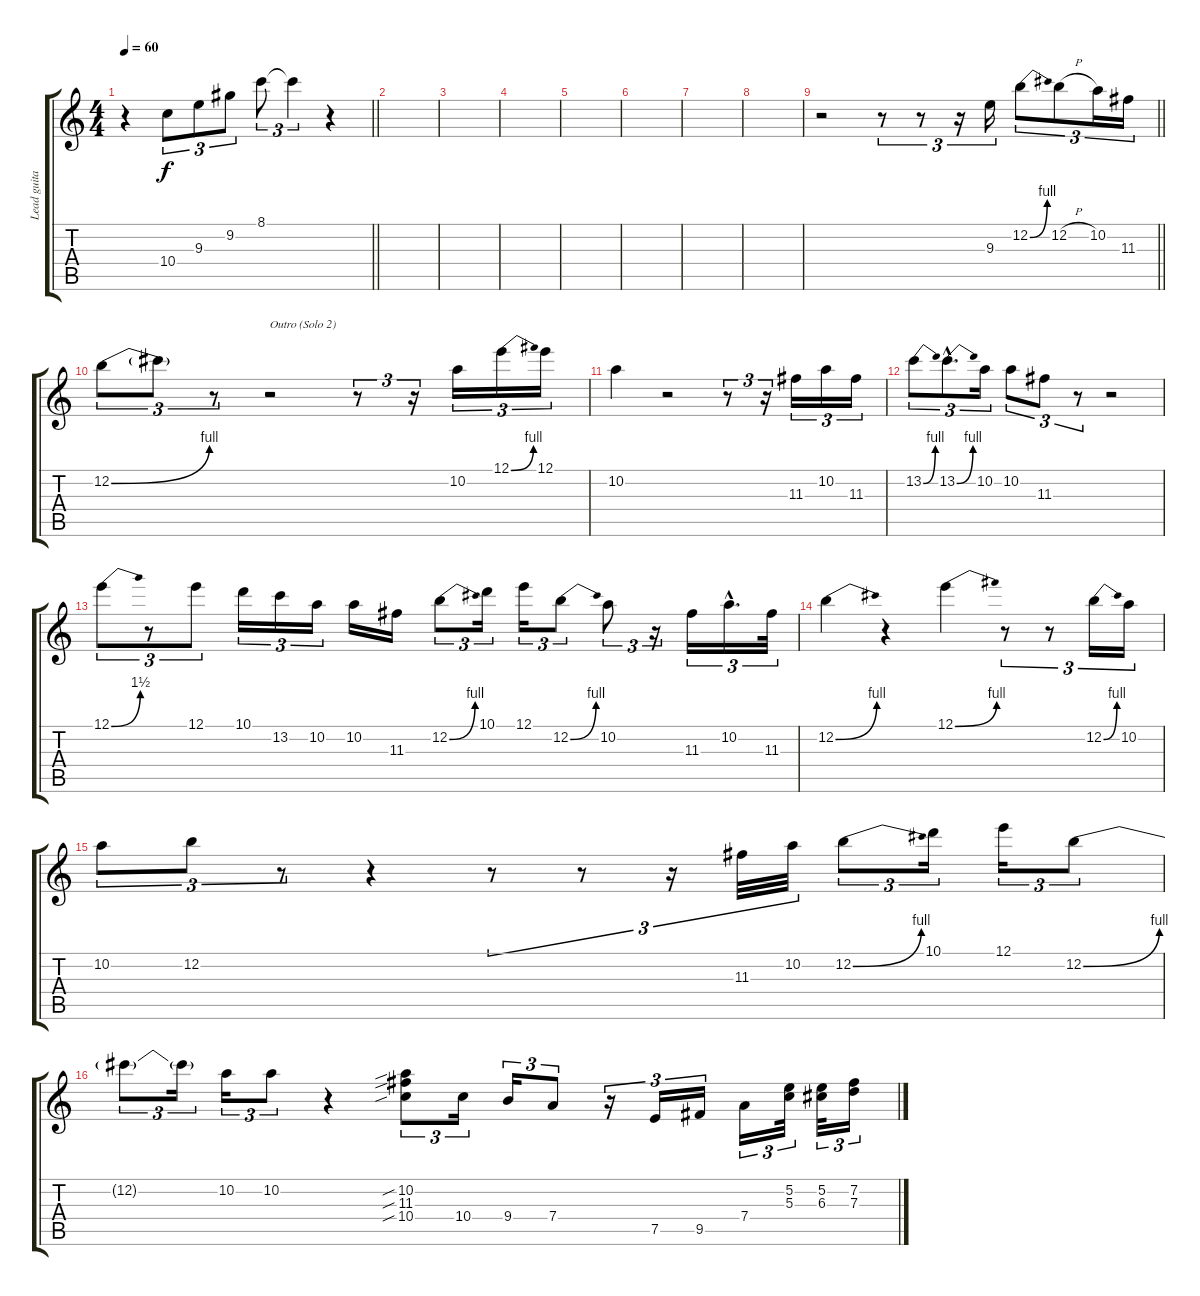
\track ("Lead guitar" "Lead guita") {instrument electricguitarclean}
\staff {score tabs}
\tuning (E4 B3 G3 D3 A2 E2) {hide}
\ts (4 4)
\tempo 60
\clef g2
\barLineRight lightlight
\ks c
r.4{dy f} 10.4.8{tu (3 2)} 9.3.8{tu (3 2)} 9.2.8{tu (3 2)} 8.1.8{tu (3 2)} 8.1{t}.4{tu (3 2)} r.4 |
|
|
|
|
|
|
|
\barLineRight lightlight
r.2 r.8{tu (3 2)} r.8{tu (3 2)} r.16{tu (3 2)} 9.3.16{tu (3 2)} 12.2{be (bend 0 0 60 4)}.8{tu (3 2)} 12.2{h}.8{tu (3 2)} 10.2.16{tu (3 2)} 11.3.16{tu (3 2)} |
12.2{be (bend 0 0 60 4)}.8{tu (3 2)} 12.2{t}.8{tu (3 2)} r.8{tu (3 2)} r.2{txt "Outro (Solo 2)"} r.8{tu (3 2)} r.16{tu (3 2)} 10.2.16{tu (3 2)} 12.1{be (bend 0 0 60 4)}.16{tu (3 2)} 12.1.16{tu (3 2)} |
10.2.4 r.2 r.8{tu (3 2)} r.16{tu (3 2)} 11.3.16{tu (3 2)} 10.2.16{tu (3 2)} 11.3.16{tu (3 2)} |
13.2{be (bend 0 0 60 4)}.8{tu (3 2)} 13.2{be (bend 0 0 60 4) hac}.8{d tu (3 2)} 10.2.16{tu (3 2)} 10.2.8{tu (3 2)} 11.3.8{tu (3 2)} r.8{tu (3 2)} r.2 |
12.1{be (bend 0 0 60 6)}.8{tu (3 2)} r.8{tu (3 2)} 12.1.8{tu (3 2)} 10.1.16{tu (3 2)} 13.2.16{tu (3 2)} 10.2.16{tu (3 2)} 10.2.16 11.3.16 12.2{be (bend 0 0 60 4)}.8{tu (3 2)} 10.1.16{tu (3 2)} 12.1.16{tu (3 2)} 12.2{be (bend 0 0 60 4)}.8{tu (3 2)} 10.2.8{tu (3 2)} r.16{tu (3 2)} 11.3.16{tu (3 2)} 10.2{hac}.16{d tu (3 2)} 11.3.32{tu (3 2)} |
12.2{be (bend 0 0 60 4)}.4 r.4 12.1{be (bend 0 0 60 4)}.4 r.8{tu (3 2)} r.8{tu (3 2)} 12.2{be (bend 0 0 60 4)}.16{tu (3 2)} 10.2.16{tu (3 2)} |
10.2.8{tu (3 2)} 12.2.8{tu (3 2)} r.8{tu (3 2)} r.4 r.8{tu (3 2)} r.8{tu (3 2)} r.16{tu (3 2)} 11.3.32{tu (3 2)} 10.2.32{tu (3 2)} 12.2{be (bend 0 0 60 4)}.8{tu (3 2)} 10.1.16{tu (3 2)} 12.1.16{tu (3 2)} 12.2{be (bend 0 0 60 4)}.8{tu (3 2)} |
12.2{t}.8{tu (3 2)} 12.2{t}.16{tu (3 2)} 10.2.16{tu (3 2)} 10.2.8{tu (3 2)} r.4 (10.2{sib} 11.3{sib} 10.4{sib}).8{tu (3 2)} 10.4.16{tu (3 2)} 9.4.16{tu (3 2)} 7.4.8{tu (3 2)} r.16{tu (3 2)} 7.5.16{tu (3 2)} 9.5.16{tu (3 2)} 7.4.16{tu (3 2)} (5.2 5.3).32{tu (3 2)} (5.2 6.3).32{tu (3 2)} (7.2 7.3).16{tu (3 2)}
